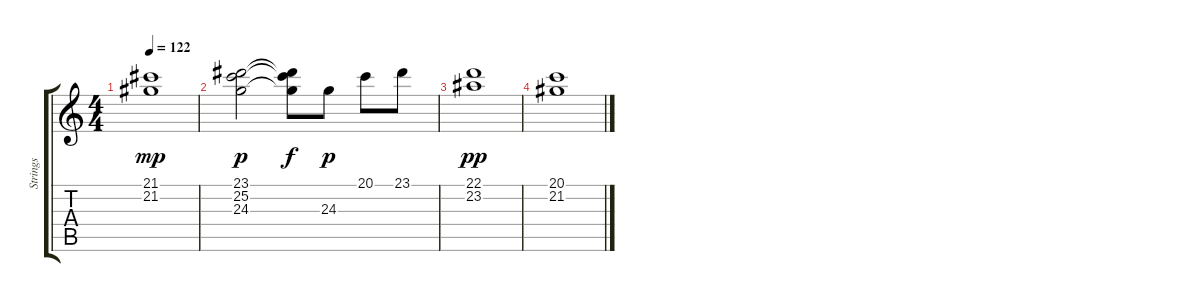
\track ("Strings" "Strings") {instrument stringensemble1}
\staff {score tabs}
\tuning (E4 B3 G3 D3 A2 E2) {hide}
\ts (4 4)
\tempo 122
\clef g2
\ks c
(21.1 21.2).1{dy mp} |
(23.1 25.2 24.3).2{dy p} (23.1{t} 25.2{t} 24.3{t}).8{dy f} 24.3.8{dy p} 20.1.8 23.1.8 |
(22.1 23.2).1{dy pp} |
(20.1 21.2).1
